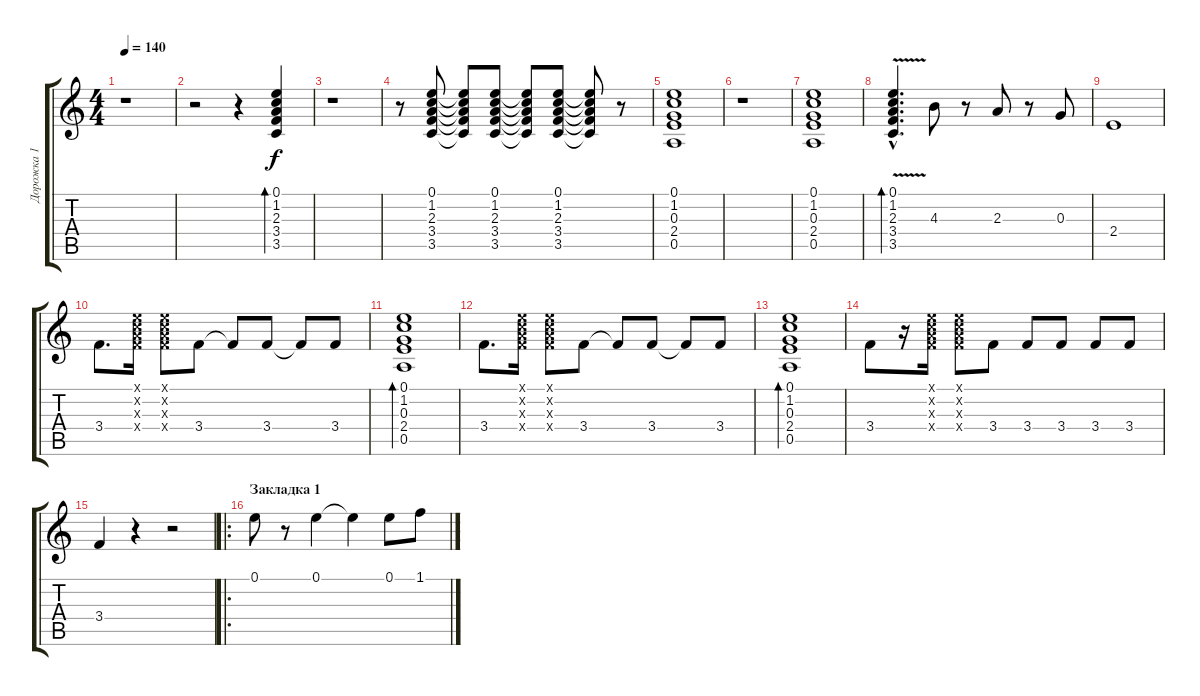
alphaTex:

\track ("Дорожка 1" "Дорожка 1") {instrument acousticguitarsteel}
\staff {score tabs}
\tuning (E4 B3 G3 D3 A2 E2) {hide}
\ts (4 4)
\tempo 140
\clef g2
\ks c
r.1{dy f instrument acousticguitarsteel} |
r.2 r.4 (0.1 1.2 2.3 3.4 3.5).4{bd 480} |
r.1 |
r.8 (0.1 1.2 2.3 3.4 3.5).8 (0.1{t} 1.2{t} 2.3{t} 3.4{t} 3.5{t}).8 (0.1 1.2 2.3 3.4 3.5).8 (0.1{t} 1.2{t} 2.3{t} 3.4{t} 3.5{t}).8 (0.1 1.2 2.3 3.4 3.5).8 (0.1{t} 1.2{t} 2.3{t} 3.4{t} 3.5{t}).8 r.8 |
(0.1 1.2 0.3 2.4 0.5).1 |
r.1 |
(0.1 1.2 0.3 2.4 0.5).1 |
(0.1{hac} 1.2{hac} 2.3{v hac} 3.4{hac} 3.5{hac}).4{d bd 480} 4.3.8 r.8 2.3.8 r.8 0.3.8 |
2.4.1 |
3.4.8{d} (0.1{x} 1.2{x} 2.3{x} 3.4{x}).16 (0.1{x} 1.2{x} 2.3{x} 3.4{x}).8 3.4.8 3.4{t}.8 3.4.8 3.4{t}.8 3.4.8 |
(0.1 1.2 0.3 2.4 0.5).1{bd 480} |
3.4.8{d} (0.1{x} 1.2{x} 2.3{x} 3.4{x}).16 (0.1{x} 1.2{x} 2.3{x} 3.4{x}).8 3.4.8 3.4{t}.8 3.4.8 3.4{t}.8 3.4.8 |
(0.1 1.2 0.3 2.4 0.5).1{bd 480} |
3.4.8 r.16 (0.1{x} 1.2{x} 2.3{x} 3.4{x}).16 (0.1{x} 1.2{x} 2.3{x} 3.4{x}).8 3.4.8 3.4.8 3.4.8 3.4.8 3.4.8 |
3.4.4 r.4 r.2 |
\ro
\section ("" "Закладка 1")
0.1.8 r.8 0.1.4 0.1{t}.4 0.1.8 1.1.8
